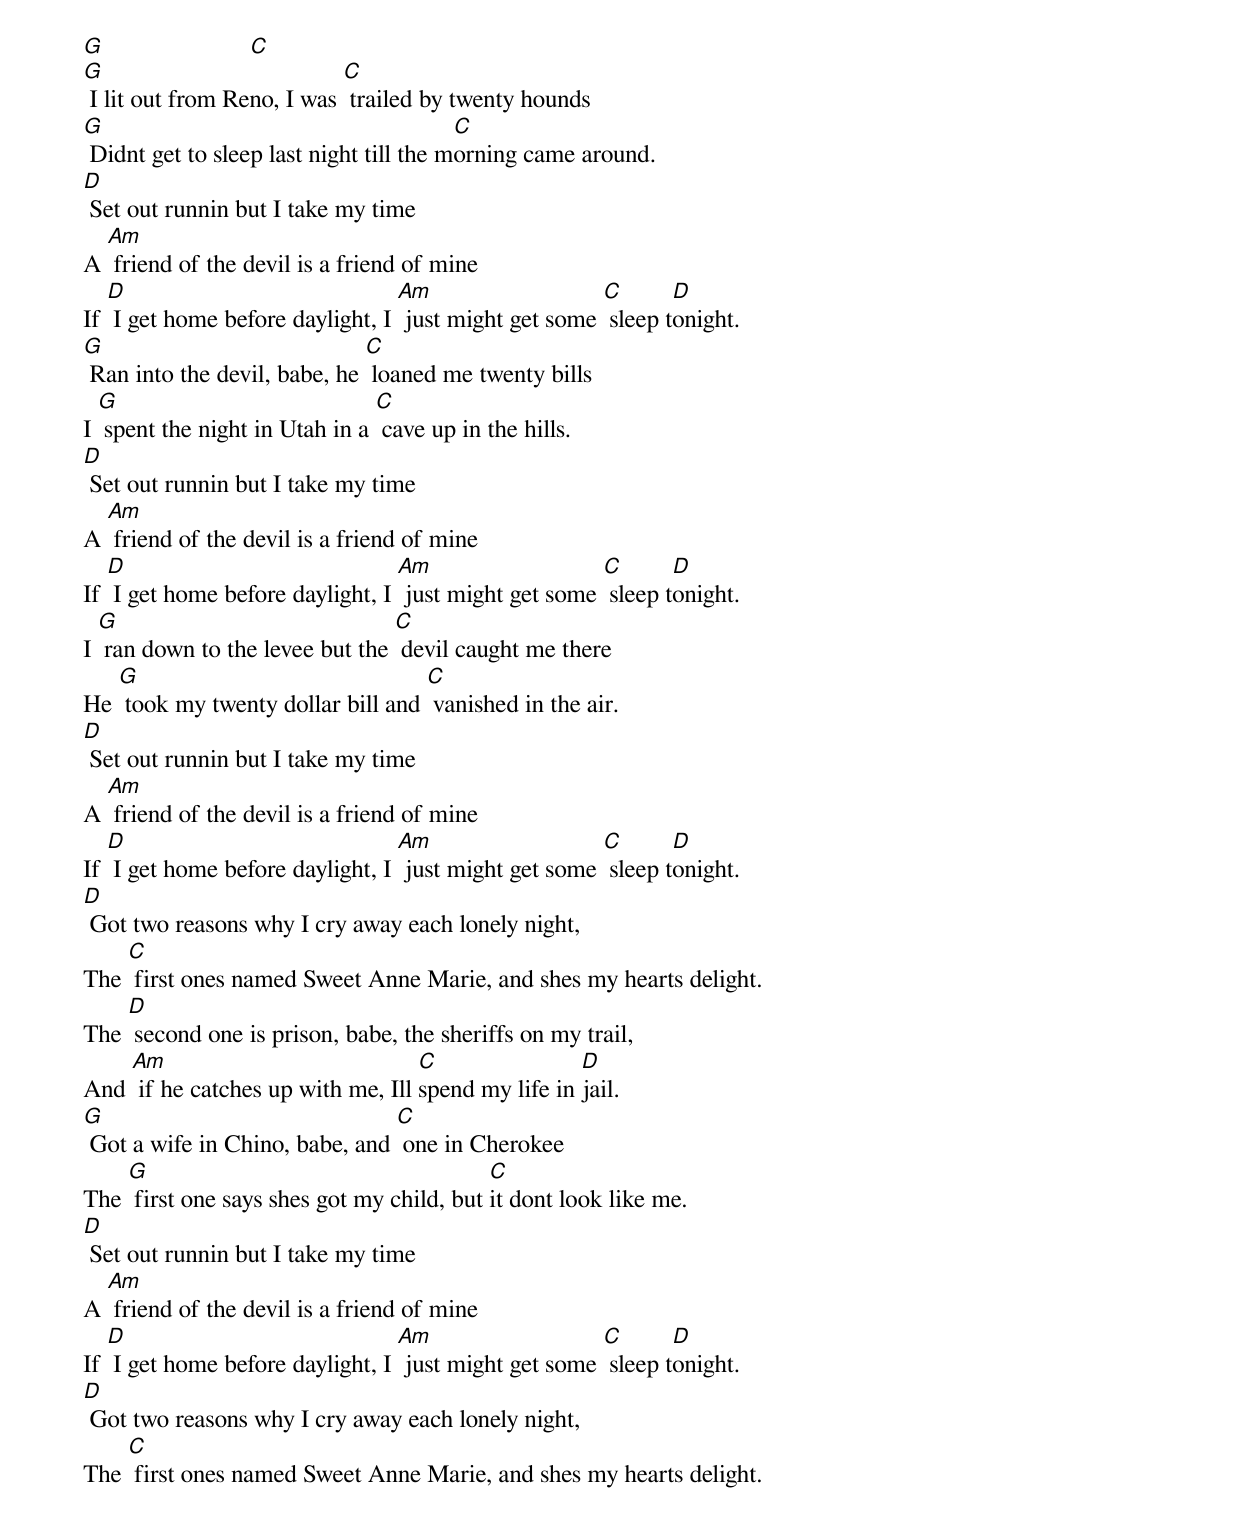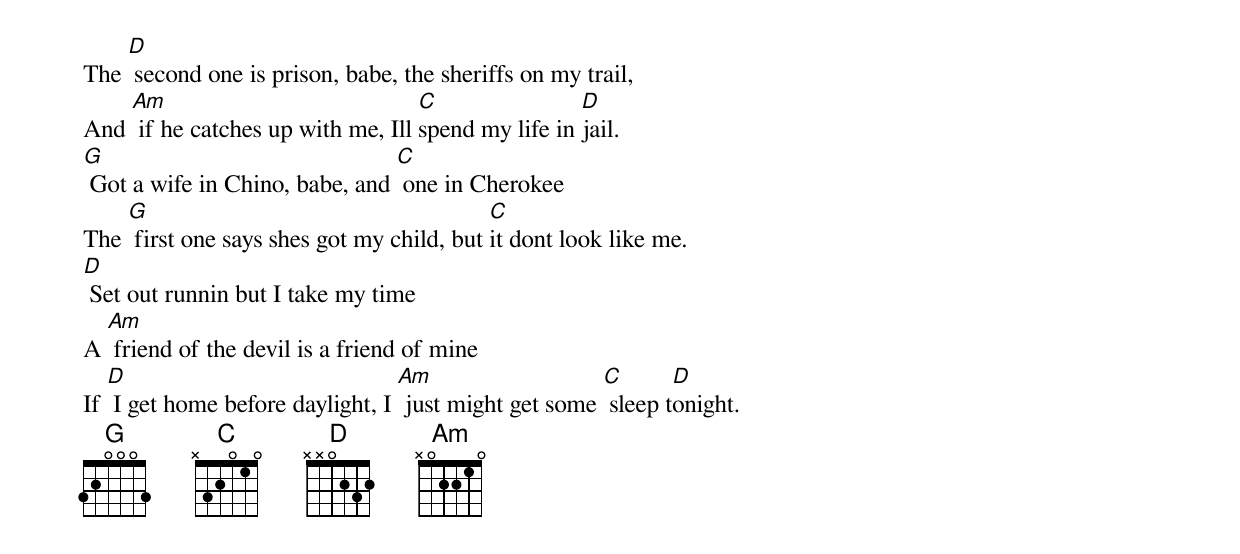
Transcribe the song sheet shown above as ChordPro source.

[G                          C]
[G] I lit out from Reno, I was [C] trailed by twenty hounds
[G] Didnt get to sleep last night till the m[C]orning came around.
[D] Set out runnin but I take my time
A [Am] friend of the devil is a friend of mine
If [D] I get home before daylight, I [Am] just might get some [C] sleep t[D]onight.
[G] Ran into the devil, babe, he [C] loaned me twenty bills
I [G] spent the night in Utah in a [C] cave up in the hills.
[D] Set out runnin but I take my time
A [Am] friend of the devil is a friend of mine
If [D] I get home before daylight, I [Am] just might get some [C] sleep t[D]onight.
I [G] ran down to the levee but the [C] devil caught me there
He [G] took my twenty dollar bill and [C] vanished in the air.
[D] Set out runnin but I take my time
A [Am] friend of the devil is a friend of mine
If [D] I get home before daylight, I [Am] just might get some [C] sleep t[D]onight.
[D] Got two reasons why I cry away each lonely night,
The [C] first ones named Sweet Anne Marie, and shes my hearts delight.
The [D] second one is prison, babe, the sheriffs on my trail,
And [Am] if he catches up with me, Ill [C]spend my life in [D]jail.
[G] Got a wife in Chino, babe, and [C] one in Cherokee
The [G] first one says shes got my child, but [C]it dont look like me.
[D] Set out runnin but I take my time
A [Am] friend of the devil is a friend of mine
If [D] I get home before daylight, I [Am] just might get some [C] sleep t[D]onight.
[D] Got two reasons why I cry away each lonely night,
The [C] first ones named Sweet Anne Marie, and shes my hearts delight.
The [D] second one is prison, babe, the sheriffs on my trail,
And [Am] if he catches up with me, Ill [C]spend my life in [D]jail.
[G] Got a wife in Chino, babe, and [C] one in Cherokee
The [G] first one says shes got my child, but [C]it dont look like me.
[D] Set out runnin but I take my time
A [Am] friend of the devil is a friend of mine
If [D] I get home before daylight, I [Am] just might get some [C] sleep t[D]onight.
